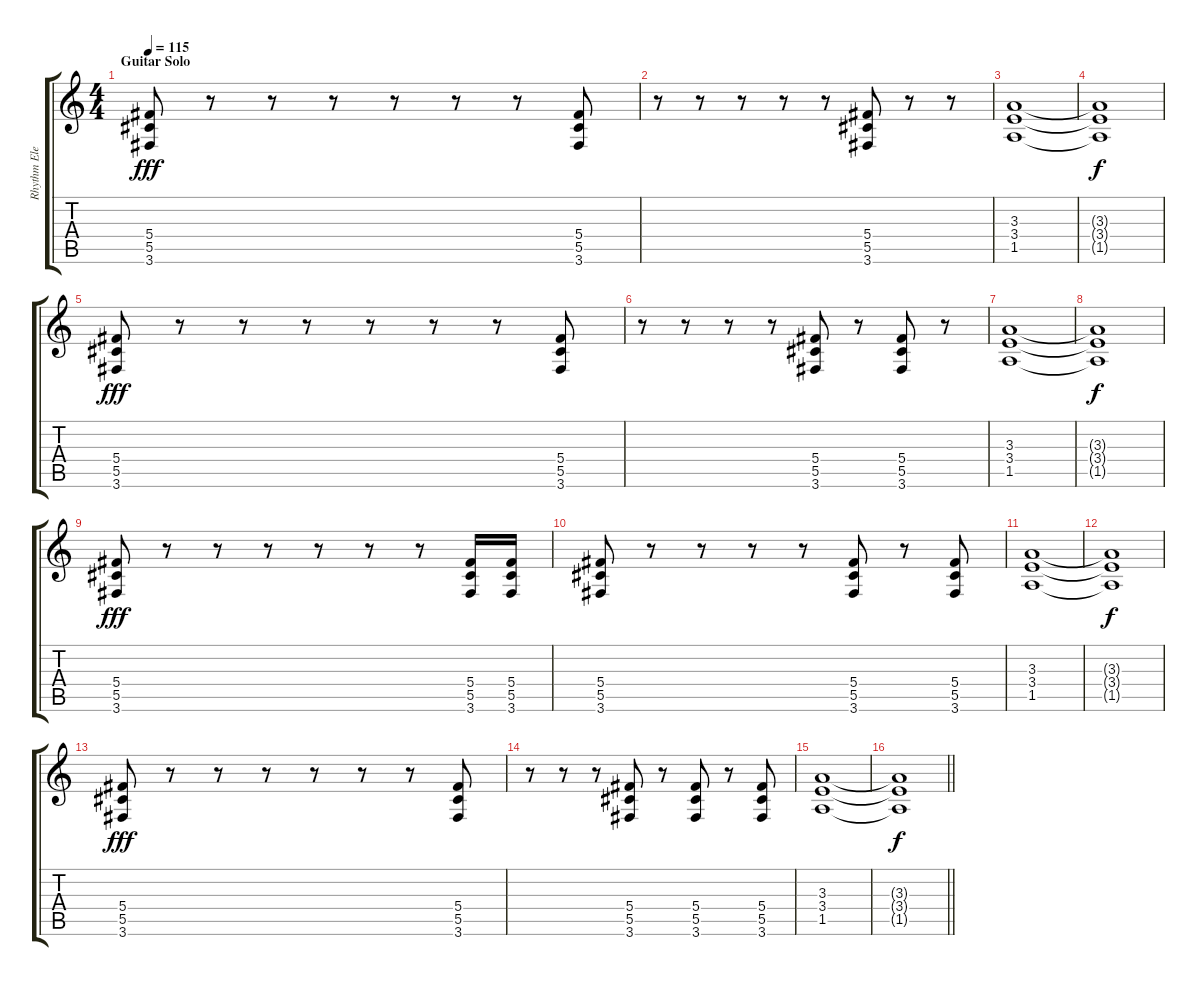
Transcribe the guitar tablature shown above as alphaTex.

\track ("Rhythm Elect" "Rhythm Ele") {instrument distortionguitar}
\staff {score tabs}
\tuning (Eb4 Bb3 Gb3 Db3 Ab2 Eb2) {hide}
\ts (4 4)
\section ("" "Guitar Solo")
\tempo 115
\clef g2
\ks c
(5.4 5.5 3.6).8{dy fff} r.8 r.8 r.8 r.8 r.8 r.8 (5.4 5.5 3.6).8 |
r.8 r.8 r.8 r.8 r.8 (5.4 5.5 3.6).8 r.8 r.8 |
(3.3 3.4 1.5).1 |
(3.3{t} 3.4{t} 1.5{t}).1{dy f} |
(5.4 5.5 3.6).8{dy fff} r.8 r.8 r.8 r.8 r.8 r.8 (5.4 5.5 3.6).8 |
r.8 r.8 r.8 r.8 (5.4 5.5 3.6).8 r.8 (5.4 5.5 3.6).8 r.8 |
(3.3 3.4 1.5).1 |
(3.3{t} 3.4{t} 1.5{t}).1{dy f} |
(5.4 5.5 3.6).8{dy fff} r.8 r.8 r.8 r.8 r.8 r.8 (5.4 5.5 3.6).16 (5.4 5.5 3.6).16 |
(5.4 5.5 3.6).8 r.8 r.8 r.8 r.8 (5.4 5.5 3.6).8 r.8 (5.4 5.5 3.6).8 |
(3.3 3.4 1.5).1 |
(3.3{t} 3.4{t} 1.5{t}).1{dy f} |
(5.4 5.5 3.6).8{dy fff} r.8 r.8 r.8 r.8 r.8 r.8 (5.4 5.5 3.6).8 |
r.8 r.8 r.8 (5.4 5.5 3.6).8 r.8 (5.4 5.5 3.6).8 r.8 (5.4 5.5 3.6).8 |
(3.3 3.4 1.5).1 |
\barLineRight lightlight
(3.3{t} 3.4{t} 1.5{t}).1{dy f}
